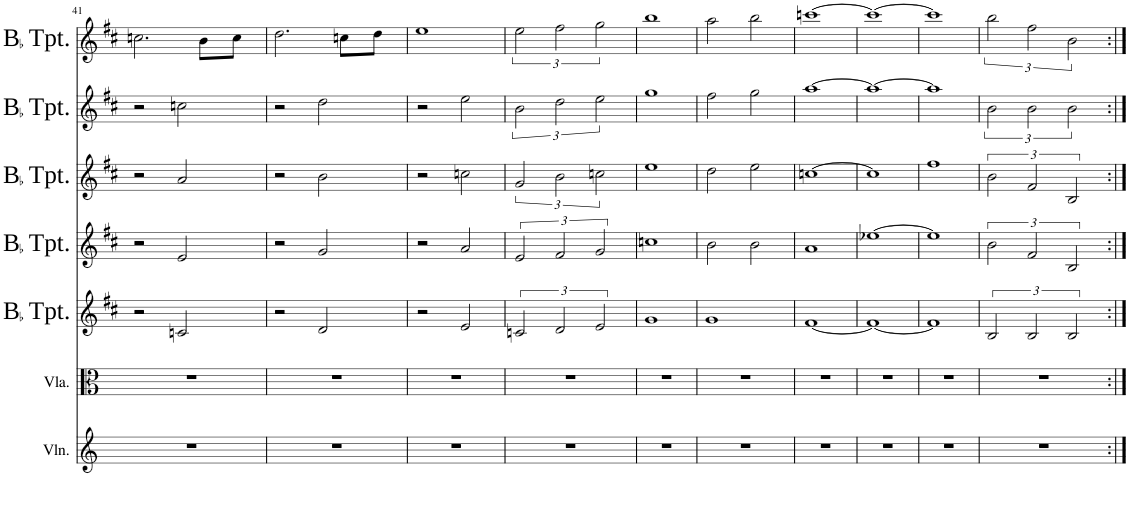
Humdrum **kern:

**kern	**kern	**kern	**kern	**kern	**kern	**kern
*part7	*part6	*part5	*part4	*part3	*part2	*part1
*staff7	*staff6	*staff5	*staff4	*staff3	*staff2	*staff1
*I"Violin	*I"Viola	*I"BaccidentalFlat Trumpet	*I"BaccidentalFlat Trumpet	*I"BaccidentalFlat Trumpet	*I"BaccidentalFlat Trumpet	*I"BaccidentalFlat Trumpet
*I'Vln.	*I'Vla.	*I'BaccidentalFlat Tpt.	*I'BaccidentalFlat Tpt.	*I'BaccidentalFlat Tpt.	*I'BaccidentalFlat Tpt.	*I'BaccidentalFlat Tpt.
!!LO:PB:g=z
*clefG2	*clefC3	*clefG2	*clefG2	*clefG2	*clefG2	*clefG2
*	*	*Trd1c2	*Trd1c2	*Trd1c2	*Trd1c2	*Trd1c2
*k[]	*k[]	*k[f#c#]	*k[f#c#]	*k[f#c#]	*k[f#c#]	*k[f#c#]
*M4/4	*M4/4	*M4/4	*M4/4	*M4/4	*M4/4	*M4/4
*met(c|)	*met(c|)	*met(c|)	*met(c|)	*met(c|)	*met(c|)	*met(c|)
=41	=41	=41	=41	=41	=41	=41
1r	1r	2r	2r	2r	2r	2.ccn\
.	.	2cn/	2e/	2a/	2ccn\	.
.	.	.	.	.	.	8b\L
.	.	.	.	.	.	8cc\J
=42	=42	=42	=42	=42	=42	=42
1r	1r	2r	2r	2r	2r	2.dd\
.	.	2d/	2g/	2b\	2dd\	.
.	.	.	.	.	.	8ccn\L
.	.	.	.	.	.	8dd\J
=43	=43	=43	=43	=43	=43	=43
1r	1r	2r	2r	2r	2r	1ee
.	.	2e/	2a/	2ccn\	2ee\	.
=44	=44	=44	=44	=44	=44	=44
1r	1r	3cn/	3e/	3g/	3b\	3ee\
.	.	3d/	3f#/	3b\	3dd\	3ff#\
.	.	3e/	3g/	3ccn\	3ee\	3gg\
=45	=45	=45	=45	=45	=45	=45
1r	1r	1g	1ccn	1ee	1gg	1bb
=46	=46	=46	=46	=46	=46	=46
1r	1r	1g	2b\	2dd\	2ff#\	2aa\
.	.	.	2b\	2ee\	2gg\	2bb\
=47	=47	=47	=47	=47	=47	=47
1r	1r	[1f#	1a	[1ccn	[1aa	[1cccn
=48	=48	=48	=48	=48	=48	=48
1r	1r	1f#_	[1ee-X	1cc]	1aa_	1ccc_
=49	=49	=49	=49	=49	=49	=49
1r	1r	1f#]	1ee-]	1ff#	1aa]	1ccc]
=50	=50	=50	=50	=50	=50	=50
1r	1r	3B/	3b\	3b\	3b\	3bb\
.	.	3B/	3f#/	3f#/	3b\	3ff#\
.	.	3B/	3B/	3B/	3b\	3b\
=:|!	=:|!	=:|!	=:|!	=:|!	=:|!	=:|!
*-	*-	*-	*-	*-	*-	*-
